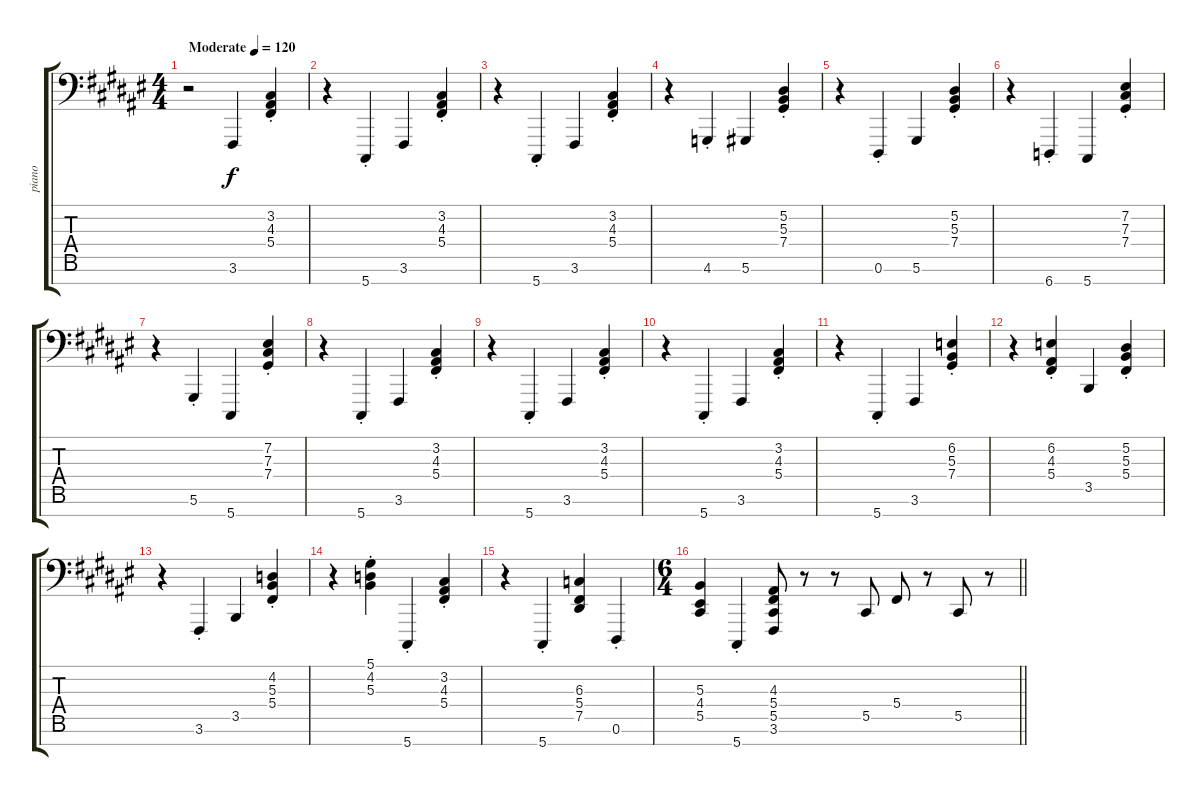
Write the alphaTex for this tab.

\track ("piano" "piano") {instrument brightacousticpiano}
\staff {score tabs}
\tuning (Eb3 Bb2 Gb2 Db2 Ab1 Eb1 Ab0) {hide}
\ts (4 4)
\tempo (120 "Moderate")
\clef f4
\ks f#
r.2{dy f instrument brightacousticpiano} 3.6.4 (3.2{st} 4.3{st} 5.4{st}).4 |
r.4 5.7{st}.4 3.6.4 (3.2{st} 4.3{st} 5.4{st}).4 |
r.4 5.7{st}.4 3.6.4 (3.2{st} 4.3{st} 5.4{st}).4 |
r.4 4.6{st}.4 5.6.4 (5.2{st} 5.3{st} 7.4{st}).4 |
r.4 0.6{st}.4 5.6.4 (5.2{st} 5.3{st} 7.4{st}).4 |
r.4 6.7{st}.4 5.7.4 (7.2{st} 7.3{st} 7.4{st}).4 |
r.4 5.6{st}.4 5.7.4 (7.2{st} 7.3{st} 7.4{st}).4 |
r.4 5.7{st}.4 3.6.4 (3.2{st} 4.3{st} 5.4{st}).4 |
r.4 5.7{st}.4 3.6.4 (3.2{st} 4.3{st} 5.4{st}).4 |
r.4 5.7{st}.4 3.6.4 (3.2{st} 4.3{st} 5.4{st}).4 |
r.4 5.7{st}.4 3.6.4 (6.2{st} 5.3{st} 7.4{st}).4 |
r.4 (6.2{st} 4.3{st} 5.4{st}).4 3.5.4 (5.2{st} 5.3{st} 5.4{st}).4 |
r.4 3.6{st}.4 3.5.4 (4.2{st} 5.3{st} 5.4{st}).4 |
r.4 (5.1{st} 4.2{st} 5.3{st}).4 5.7{st}.4 (3.2{st} 4.3{st} 5.4{st}).4 |
r.4 5.7{st}.4 (6.3 5.4 7.5).4 0.6{st}.4 |
\ts (6 4)
\barLineRight lightlight
(5.3 4.4 5.5).4 5.7{st}.4 (4.3 5.4 5.5 3.6).8 r.8 r.8 5.5.8 5.4.8 r.8 5.5.8 r.8
